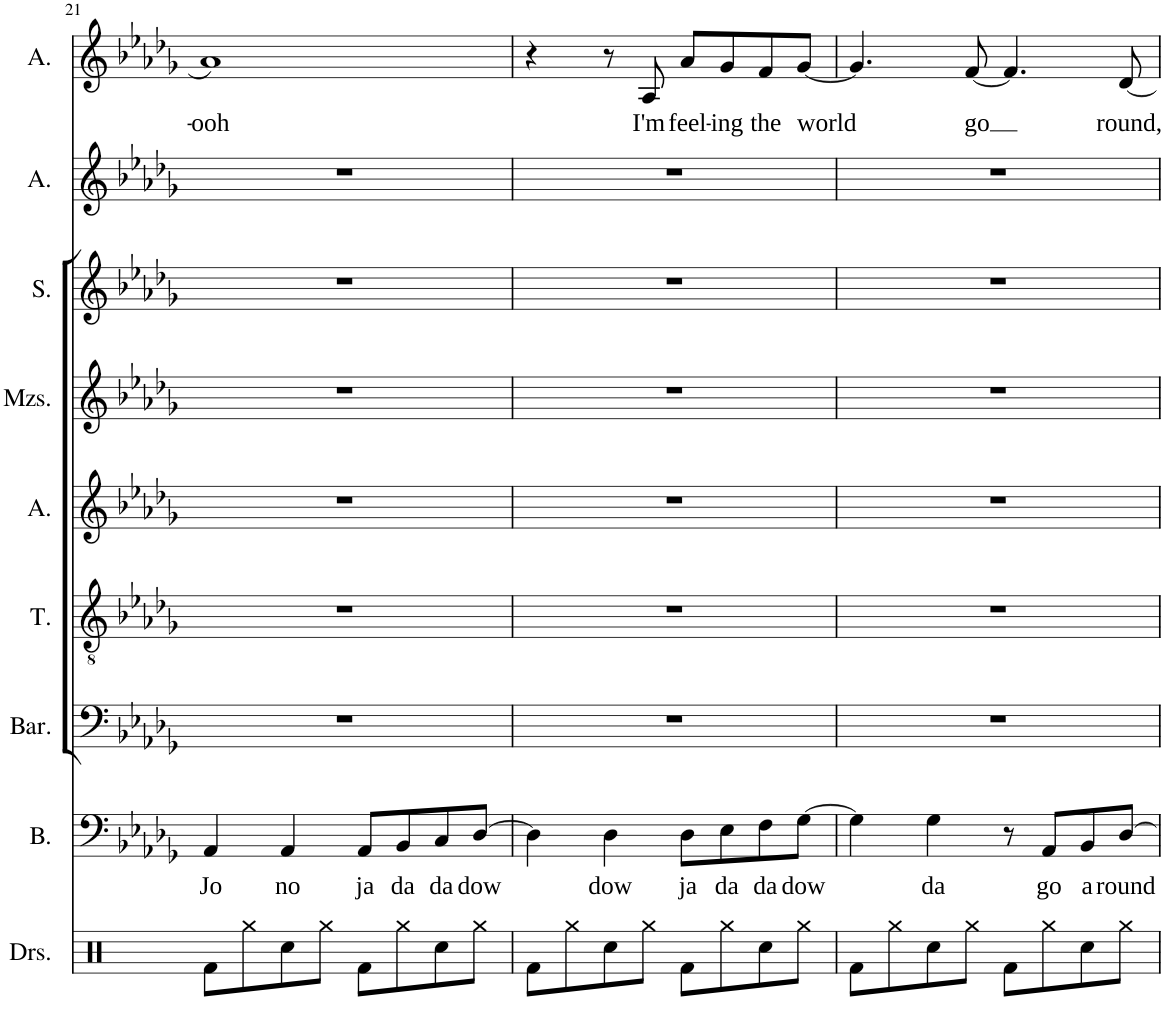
**kern	**kern	**text	**kern	**kern	**kern	**kern	**kern	**kern	**kern	**text
*part9	*part8	*part8	*part7	*part6	*part5	*part4	*part3	*part2	*part1	*part1
*staff9	*staff8	*staff8	*staff7	*staff6	*staff5	*staff4	*staff3	*staff2	*staff1	*staff1
*I"Drumset	*I"Bass	*	*I"Baritone	*I"Tenor	*I"Alto	*I"Mezzo-soprano	*I"Soprano	*I"Alto	*I"Alto	*
*I'Drs.	*I'B.	*	*I'Bar.	*I'T.	*I'A.	*I'Mzs.	*I'S.	*I'A.	*I'A.	*
!!LO:PB:g=z
*clefX	*clefF4	*	*clefF4	*clefGv2	*clefG2	*clefG2	*clefG2	*clefG2	*clefG2	*
*k[]	*k[b-e-a-d-g-]	*	*k[b-e-a-d-g-]	*k[b-e-a-d-g-]	*k[b-e-a-d-g-]	*k[b-e-a-d-g-]	*k[b-e-a-d-g-]	*k[b-e-a-d-g-]	*k[b-e-a-d-g-]	*
*M4/4	*M4/4	*	*M4/4	*M4/4	*M4/4	*M4/4	*M4/4	*M4/4	*M4/4	*
=21	=21	=21	=21	=21	=21	=21	=21	=21	=21	=21
!	!	!LO:LY:b	!	!	!	!	!	!	!	!LO:LY:b
8Rf\L	4AA-/	Jo	1r	1r	1r	1r	1r	1r	1a-	-ooh
8Rgg\	.	.	.	.	.	.	.	.	.	.
!	!	!LO:LY:b	!	!	!	!	!	!	!	!
8Rcc\	4AA-/	no	.	.	.	.	.	.	.	.
8Rgg\J	.	.	.	.	.	.	.	.	.	.
!	!	!LO:LY:b	!	!	!	!	!	!	!	!
8Rf\L	8AA-/L	ja	.	.	.	.	.	.	.	.
!	!	!LO:LY:b	!	!	!	!	!	!	!	!
8Rgg\	8BB-/	da	.	.	.	.	.	.	.	.
!	!	!LO:LY:b	!	!	!	!	!	!	!	!
8Rcc\	8C/	da	.	.	.	.	.	.	.	.
!	!	!LO:LY:b	!	!	!	!	!	!	!	!
8Rgg\J	[8D-/J	dow	.	.	.	.	.	.	.	.
=22	=22	=22	=22	=22	=22	=22	=22	=22	=22	=22
8Rf\L	4D-\]	.	1r	1r	1r	1r	1r	1r	4r	.
8Rgg\	.	.	.	.	.	.	.	.	.	.
!	!	!LO:LY:b	!	!	!	!	!	!	!	!
8Rcc\	4D-\	dow	.	.	.	.	.	.	8r	.
!	!	!	!	!	!	!	!	!	!	!LO:LY:b
8Rgg\J	.	.	.	.	.	.	.	.	8A-/	I'm
!	!	!LO:LY:b	!	!	!	!	!	!	!	!LO:LY:b
8Rf\L	8D-\L	ja	.	.	.	.	.	.	8a-/L	feel-
!	!	!LO:LY:b	!	!	!	!	!	!	!	!LO:LY:b
8Rgg\	8E-\	da	.	.	.	.	.	.	8g-/	-ing
!	!	!LO:LY:b	!	!	!	!	!	!	!	!LO:LY:b
8Rcc\	8F\	da	.	.	.	.	.	.	8f/	the
!	!	!LO:LY:b	!	!	!	!	!	!	!	!LO:LY:b
8Rgg\J	[8G-\J	dow	.	.	.	.	.	.	[8g-/J	world
=23	=23	=23	=23	=23	=23	=23	=23	=23	=23	=23
8Rf\L	4G-\]	.	1r	1r	1r	1r	1r	1r	4.g-/]	.
8Rgg\	.	.	.	.	.	.	.	.	.	.
!	!	!LO:LY:b	!	!	!	!	!	!	!	!
8Rcc\	4G-\	da	.	.	.	.	.	.	.	.
!	!	!	!	!	!	!	!	!	!	!LO:LY:b
8Rgg\J	.	.	.	.	.	.	.	.	[8f/	go
8Rf\L	8r	.	.	.	.	.	.	.	4.f/]	.
!	!	!LO:LY:b	!	!	!	!	!	!	!	!
8Rgg\	8AA-/L	go	.	.	.	.	.	.	.	.
!	!	!LO:LY:b	!	!	!	!	!	!	!	!
8Rcc\	8BB-/	a	.	.	.	.	.	.	.	.
!	!	!LO:LY:b	!	!	!	!	!	!	!	!LO:LY:b
8Rgg\J	[8D-/J	round	.	.	.	.	.	.	[8d-/	round,
=	=	=	=	=	=	=	=	=	=	=
*-	*-	*-	*-	*-	*-	*-	*-	*-	*-	*-
